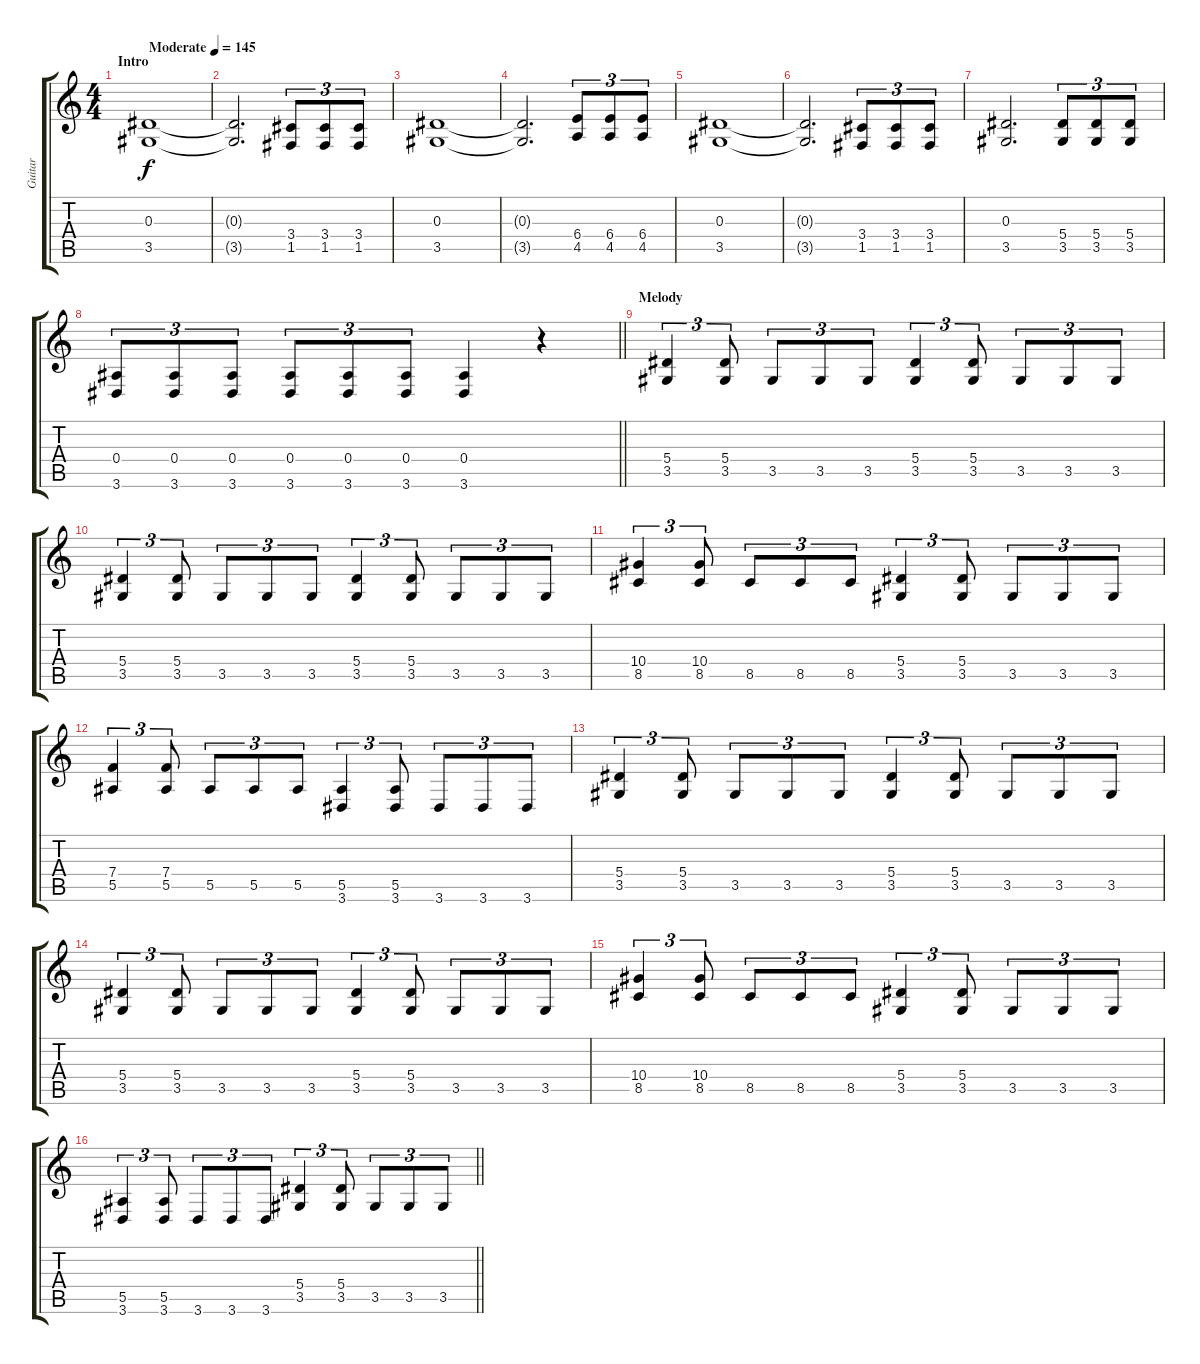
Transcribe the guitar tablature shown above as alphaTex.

\track ("Guitar" "Guitar") {instrument distortionguitar}
\staff {score tabs}
\tuning (C4 G3 Eb3 Bb2 F2 C2) {hide}
\ts (4 4)
\section ("" "Intro")
\tempo (145 "Moderate")
\clef g2
\ks c
(0.3 3.5).1{dy f instrument distortionguitar} |
(0.3{t} 3.5{t}).2{d} (3.4 1.5).8{tu (3 2)} (3.4 1.5).8{tu (3 2)} (3.4 1.5).8{tu (3 2)} |
(0.3 3.5).1 |
(0.3{t} 3.5{t}).2{d} (6.4 4.5).8{tu (3 2)} (6.4 4.5).8{tu (3 2)} (6.4 4.5).8{tu (3 2)} |
(0.3 3.5).1 |
(0.3{t} 3.5{t}).2{d} (3.4 1.5).8{tu (3 2)} (3.4 1.5).8{tu (3 2)} (3.4 1.5).8{tu (3 2)} |
(0.3 3.5).2{d} (5.4 3.5).8{tu (3 2)} (5.4 3.5).8{tu (3 2)} (5.4 3.5).8{tu (3 2)} |
\barLineRight lightlight
(0.4 3.6).8{tu (3 2)} (0.4 3.6).8{tu (3 2)} (0.4 3.6).8{tu (3 2)} (0.4 3.6).8{tu (3 2)} (0.4 3.6).8{tu (3 2)} (0.4 3.6).8{tu (3 2)} (0.4 3.6).4 r.4 |
\section ("" "Melody")
(5.4 3.5).4{tu (3 2)} (5.4 3.5).8{tu (3 2)} 3.5.8{tu (3 2)} 3.5.8{tu (3 2)} 3.5.8{tu (3 2)} (5.4 3.5).4{tu (3 2)} (5.4 3.5).8{tu (3 2)} 3.5.8{tu (3 2)} 3.5.8{tu (3 2)} 3.5.8{tu (3 2)} |
(5.4 3.5).4{tu (3 2)} (5.4 3.5).8{tu (3 2)} 3.5.8{tu (3 2)} 3.5.8{tu (3 2)} 3.5.8{tu (3 2)} (5.4 3.5).4{tu (3 2)} (5.4 3.5).8{tu (3 2)} 3.5.8{tu (3 2)} 3.5.8{tu (3 2)} 3.5.8{tu (3 2)} |
(10.4 8.5).4{tu (3 2)} (10.4 8.5).8{tu (3 2)} 8.5.8{tu (3 2)} 8.5.8{tu (3 2)} 8.5.8{tu (3 2)} (5.4 3.5).4{tu (3 2)} (5.4 3.5).8{tu (3 2)} 3.5.8{tu (3 2)} 3.5.8{tu (3 2)} 3.5.8{tu (3 2)} |
(7.4 5.5).4{tu (3 2)} (7.4 5.5).8{tu (3 2)} 5.5.8{tu (3 2)} 5.5.8{tu (3 2)} 5.5.8{tu (3 2)} (5.5 3.6).4{tu (3 2)} (5.5 3.6).8{tu (3 2)} 3.6.8{tu (3 2)} 3.6.8{tu (3 2)} 3.6.8{tu (3 2)} |
(5.4 3.5).4{tu (3 2)} (5.4 3.5).8{tu (3 2)} 3.5.8{tu (3 2)} 3.5.8{tu (3 2)} 3.5.8{tu (3 2)} (5.4 3.5).4{tu (3 2)} (5.4 3.5).8{tu (3 2)} 3.5.8{tu (3 2)} 3.5.8{tu (3 2)} 3.5.8{tu (3 2)} |
(5.4 3.5).4{tu (3 2)} (5.4 3.5).8{tu (3 2)} 3.5.8{tu (3 2)} 3.5.8{tu (3 2)} 3.5.8{tu (3 2)} (5.4 3.5).4{tu (3 2)} (5.4 3.5).8{tu (3 2)} 3.5.8{tu (3 2)} 3.5.8{tu (3 2)} 3.5.8{tu (3 2)} |
(10.4 8.5).4{tu (3 2)} (10.4 8.5).8{tu (3 2)} 8.5.8{tu (3 2)} 8.5.8{tu (3 2)} 8.5.8{tu (3 2)} (5.4 3.5).4{tu (3 2)} (5.4 3.5).8{tu (3 2)} 3.5.8{tu (3 2)} 3.5.8{tu (3 2)} 3.5.8{tu (3 2)} |
\barLineRight lightlight
(5.5 3.6).4{tu (3 2)} (5.5 3.6).8{tu (3 2)} 3.6.8{tu (3 2)} 3.6.8{tu (3 2)} 3.6.8{tu (3 2)} (5.4 3.5).4{tu (3 2)} (5.4 3.5).8{tu (3 2)} 3.5.8{tu (3 2)} 3.5.8{tu (3 2)} 3.5.8{tu (3 2)}
